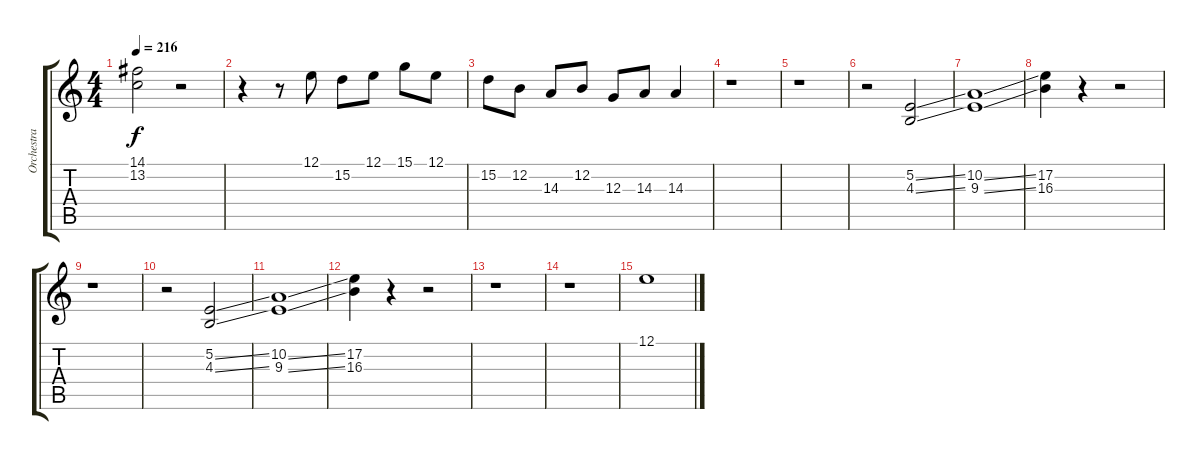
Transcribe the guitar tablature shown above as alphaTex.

\track ("Orchestra" "Orchestra") {instrument stringensemble1}
\staff {score tabs}
\tuning (E4 B3 G3 D3 A2 E2) {hide}
\ts (4 4)
\tempo 216
\clef g2
\ks c
(14.1{t} 13.2{t}).2{dy f} r.2 |
r.4 r.8 12.1.8 15.2.8 12.1.8 15.1.8 12.1.8 |
15.2.8 12.2.8 14.3.8 12.2.8 12.3.8 14.3.8 14.3.4 |
r.1 |
r.1 |
r.2 (5.2{ss} 4.3{ss}).2 |
(10.2{ss} 9.3{ss}).1 |
(17.2 16.3).4 r.4 r.2 |
r.1 |
r.2 (5.2{ss} 4.3{ss}).2 |
(10.2{ss} 9.3{ss}).1 |
(17.2 16.3).4 r.4 r.2 |
r.1 |
r.1 |
12.1.1
